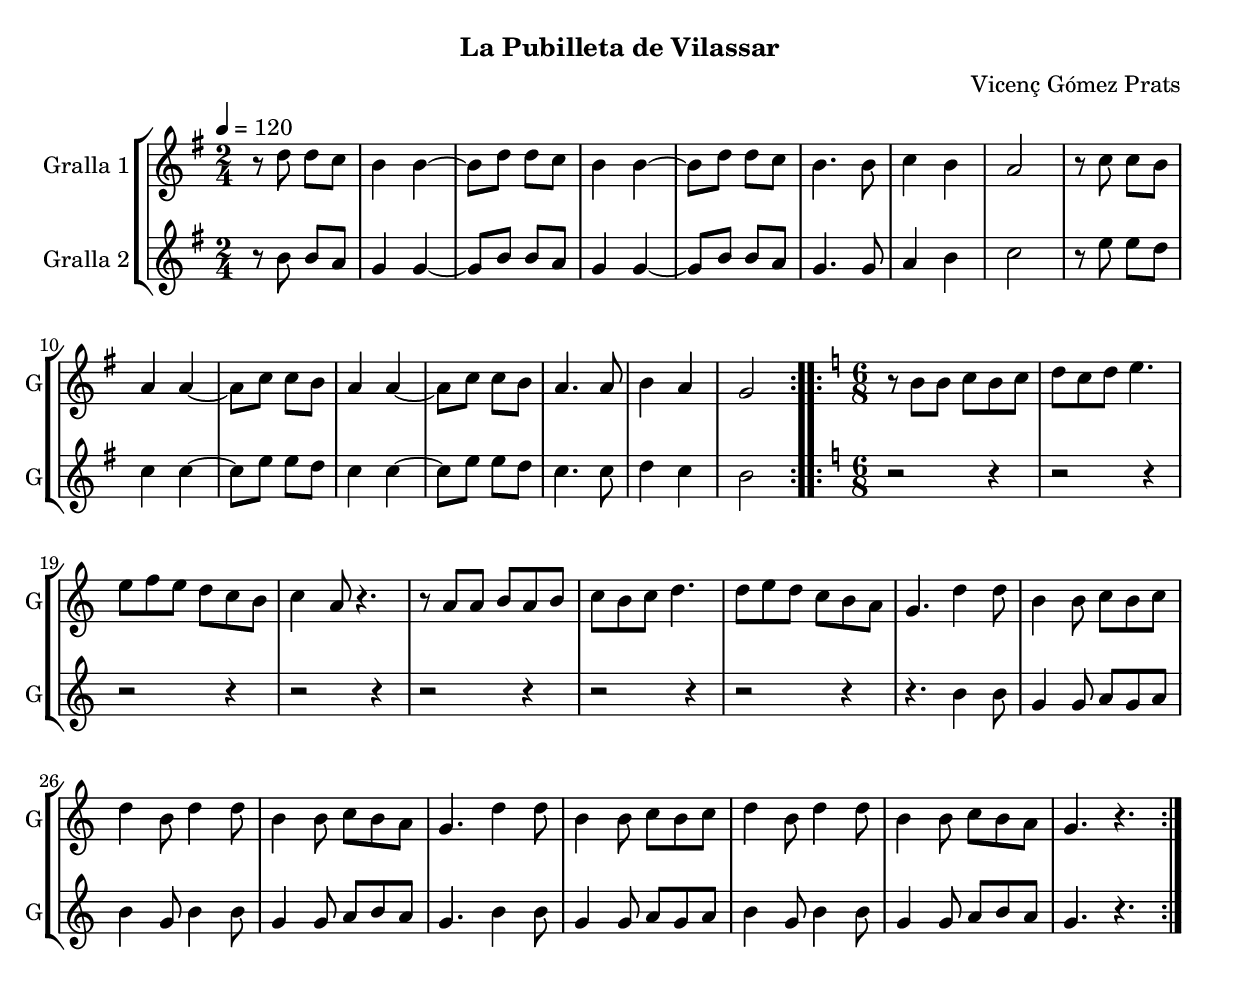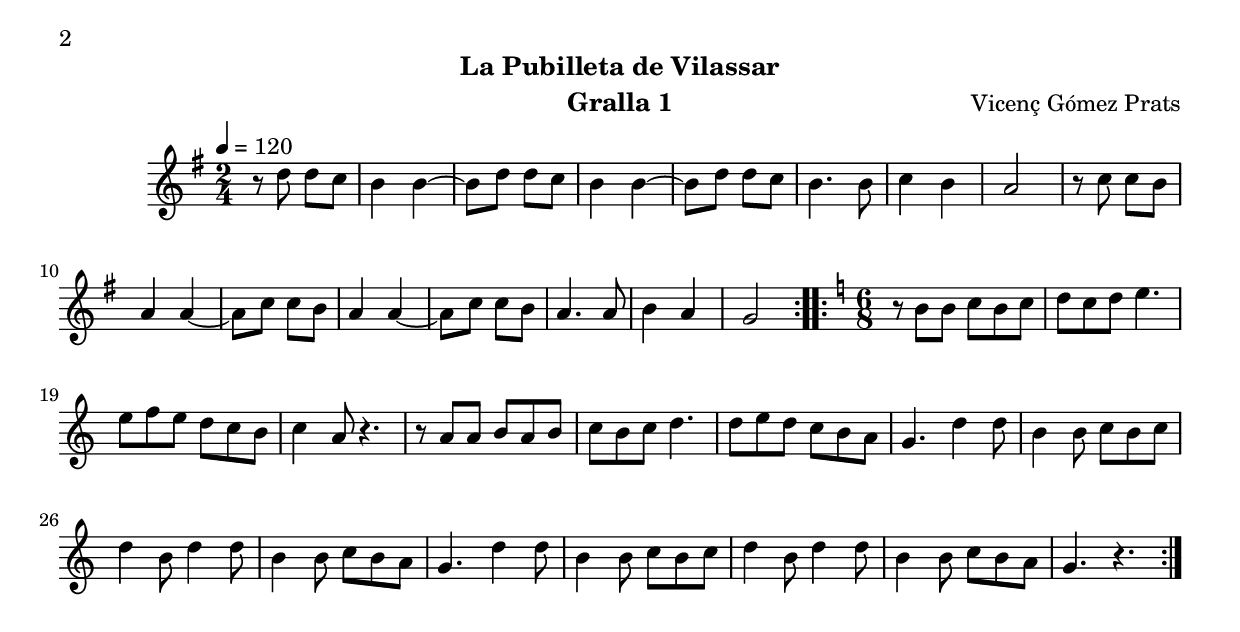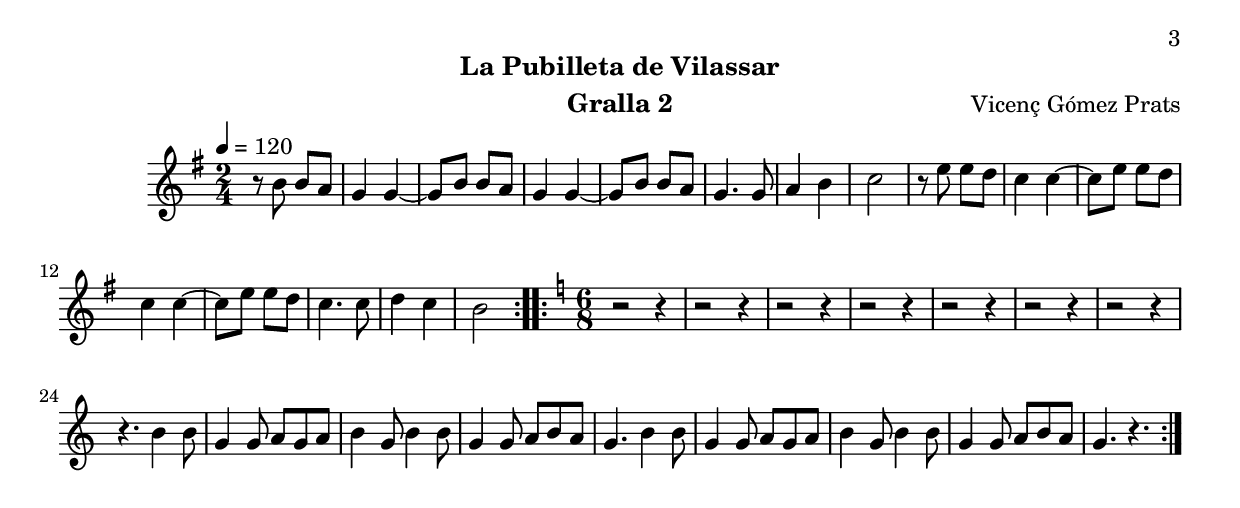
\version "2.16.2"

\header {
  dedication=""
  title=""
  subtitle="La Pubilleta de Vilassar"
  subsubtitle=""
  poet=""
  meter=""
  piece=""
  composer="Vicenç Gómez Prats"
  arranger=""
  opus=""
  instrument=""
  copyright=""
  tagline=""
}

liniaroAa =
\relative d''
{
  \tempo 4=120
  \clef treble
  \key g \major
  \time 2/4
  \repeat volta 2 { r8 d d c  |
  b4 b ~  |
  b8 d d c  |
  b4 b ~  |
  %05
  b8 d d c  |
  b4. b8  |
  c4 b  |
  a2  |
  r8 c c b  |
  %10
  a4 a ~  |
  a8 c c b  |
  a4 a ~  |
  a8 c c b  |
  a4. a8  |
  %15
  b4 a  |
  g2  | }
  \key c \major   \time 6/8   \repeat volta 2 { r8 b b c b c  |
  d8 c d e4.  |
  e8 f e d c b  |
  %20
  c4 a8 r4.  |
  r8 a a b a b  |
  c8 b c d4.  |
  d8 e d c b a  |
  g4. d'4 d8  |
  %25
  b4 b8 c b c  |
  d4 b8 d4 d8  |
  b4 b8 c b a  |
  g4. d'4 d8  |
  b4 b8 c b c  |
  %30
  d4 b8 d4 d8  |
  b4 b8 c b a  |
  g4. r  | }
}

liniaroAb =
\relative b'
{
  \tempo 4=120
  \clef treble
  \key g \major
  \time 2/4
  \repeat volta 2 { r8 b b a  |
  g4 g ~  |
  g8 b b a  |
  g4 g ~  |
  %05
  g8 b b a  |
  g4. g8  |
  a4 b  |
  c2  |
  r8 e e d  |
  %10
  c4 c ~  |
  c8 e e d  |
  c4 c ~  |
  c8 e e d  |
  c4. c8  |
  %15
  d4 c  |
  b2  | }
  \key c \major   \time 6/8   \repeat volta 2 { r2 r4  |
  r2 r4  |
  r2 r4  |
  %20
  r2 r4  |
  r2 r4  |
  r2 r4  |
  r2 r4  |
  r4. b4 b8  |
  %25
  g4 g8 a g a  |
  b4 g8 b4 b8  |
  g4 g8 a b a  |
  g4. b4 b8  |
  g4 g8 a g a  |
  %30
  b4 g8 b4 b8  |
  g4 g8 a b a  |
  g4. r  | }
}

\bookpart {
  \score {
    \new StaffGroup {
      \override Score.RehearsalMark #'self-alignment-X = #LEFT
      <<
        \new Staff \with {instrumentName = #"Gralla 1" shortInstrumentName = #"G"} \liniaroAa
        \new Staff \with {instrumentName = #"Gralla 2" shortInstrumentName = #"G"} \liniaroAb
      >>
    }
    \layout {}
  }
  \score { \unfoldRepeats
    \new StaffGroup {
      \override Score.RehearsalMark #'self-alignment-X = #LEFT
      <<
        \new Staff \with {instrumentName = #"Gralla 1" shortInstrumentName = #"G"} \liniaroAa
        \new Staff \with {instrumentName = #"Gralla 2" shortInstrumentName = #"G"} \liniaroAb
      >>
    }
    \midi {
      \set Staff.midiInstrument = "oboe"
      \set DrumStaff.midiInstrument = "drums"
    }
  }
}

\bookpart {
  \header {instrument="Gralla 1"}
  \score {
    \new StaffGroup {
      \override Score.RehearsalMark #'self-alignment-X = #LEFT
      <<
        \new Staff \liniaroAa
      >>
    }
    \layout {}
  }
  \score { \unfoldRepeats
    \new StaffGroup {
      \override Score.RehearsalMark #'self-alignment-X = #LEFT
      <<
        \new Staff \liniaroAa
      >>
    }
    \midi {
      \set Staff.midiInstrument = "oboe"
      \set DrumStaff.midiInstrument = "drums"
    }
  }
}

\bookpart {
  \header {instrument="Gralla 2"}
  \score {
    \new StaffGroup {
      \override Score.RehearsalMark #'self-alignment-X = #LEFT
      <<
        \new Staff \liniaroAb
      >>
    }
    \layout {}
  }
  \score { \unfoldRepeats
    \new StaffGroup {
      \override Score.RehearsalMark #'self-alignment-X = #LEFT
      <<
        \new Staff \liniaroAb
      >>
    }
    \midi {
      \set Staff.midiInstrument = "oboe"
      \set DrumStaff.midiInstrument = "drums"
    }
  }
}

